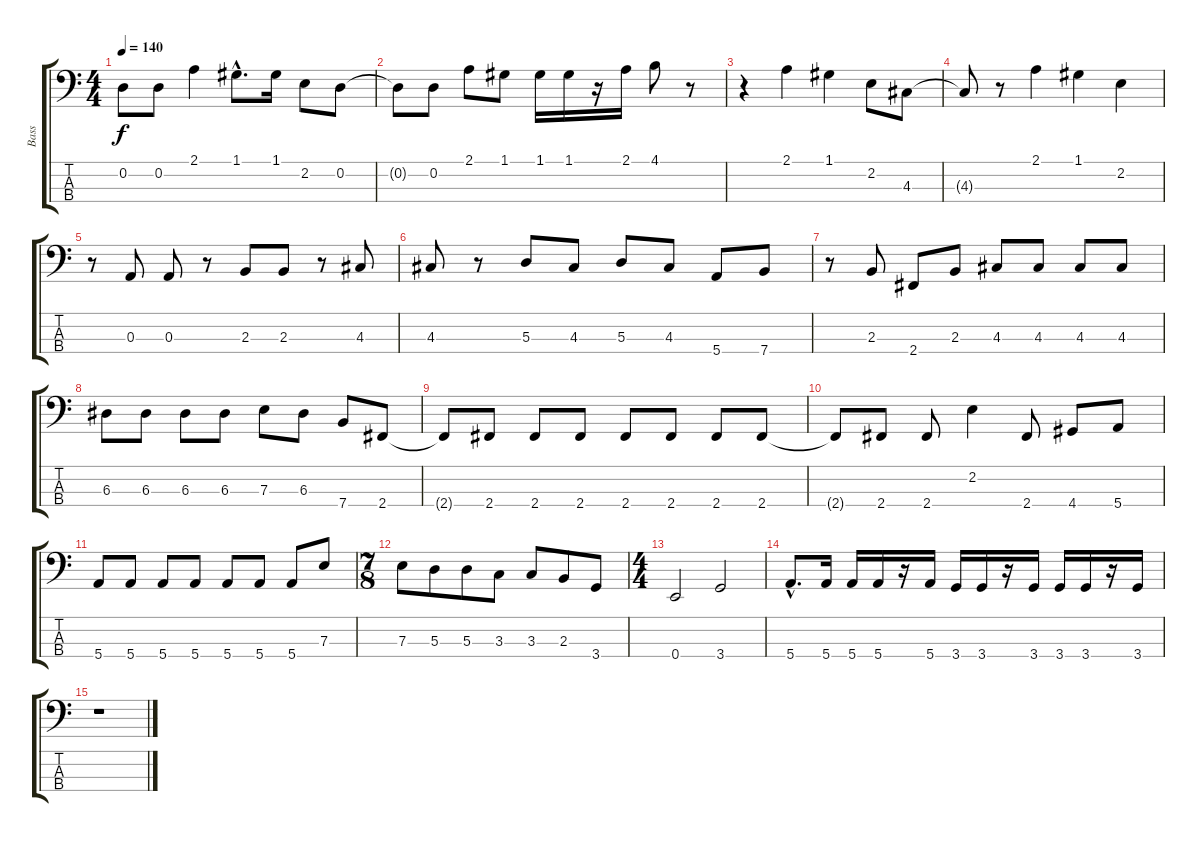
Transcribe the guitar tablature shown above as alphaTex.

\track ("Bass" "Bass") {instrument electricbasspick}
\staff {score tabs}
\tuning (G2 D2 A1 E1) {hide}
\ts (4 4)
\tempo 140
\clef f4
\ks c
0.2{t}.8{dy f} 0.2.8 2.1.4 1.1{hac}.8{d} 1.1.16 2.2.8 0.2.8 |
0.2{t}.8 0.2.8 2.1.8 1.1.8 1.1.16 1.1.16 r.16 2.1.16 4.1.8 r.8 |
r.4 2.1.4 1.1.4 2.2.8 4.3.8 |
4.3{t}.8 r.8 2.1.4 1.1.4 2.2.4 |
r.8 0.3.8 0.3.8 r.8 2.3.8 2.3.8 r.8 4.3.8 |
4.3.8 r.8 5.3.8 4.3.8 5.3.8 4.3.8 5.4.8 7.4.8 |
r.8 2.3.8 2.4.8 2.3.8 4.3.8 4.3.8 4.3.8 4.3.8 |
6.3.8 6.3.8 6.3.8 6.3.8 7.3.8 6.3.8 7.4.8 2.4.8 |
2.4{t}.8 2.4.8 2.4.8 2.4.8 2.4.8 2.4.8 2.4.8 2.4.8 |
2.4{t}.8 2.4.8 2.4.8 2.2.4 2.4.8 4.4.8 5.4.8 |
5.4.8 5.4.8 5.4.8 5.4.8 5.4.8 5.4.8 5.4.8 7.3.8 |
\ts (7 8)
7.3.8 5.3.8 5.3.8 3.3.8 3.3.8 2.3.8 3.4.8 |
\ts (4 4)
0.4.2 3.4.2 |
5.4{hac}.8{d} 5.4.16 5.4.16 5.4.16 r.16 5.4.16 3.4.16 3.4.16 r.16 3.4.16 3.4.16 3.4.16 r.16 3.4.16 |
r.1
